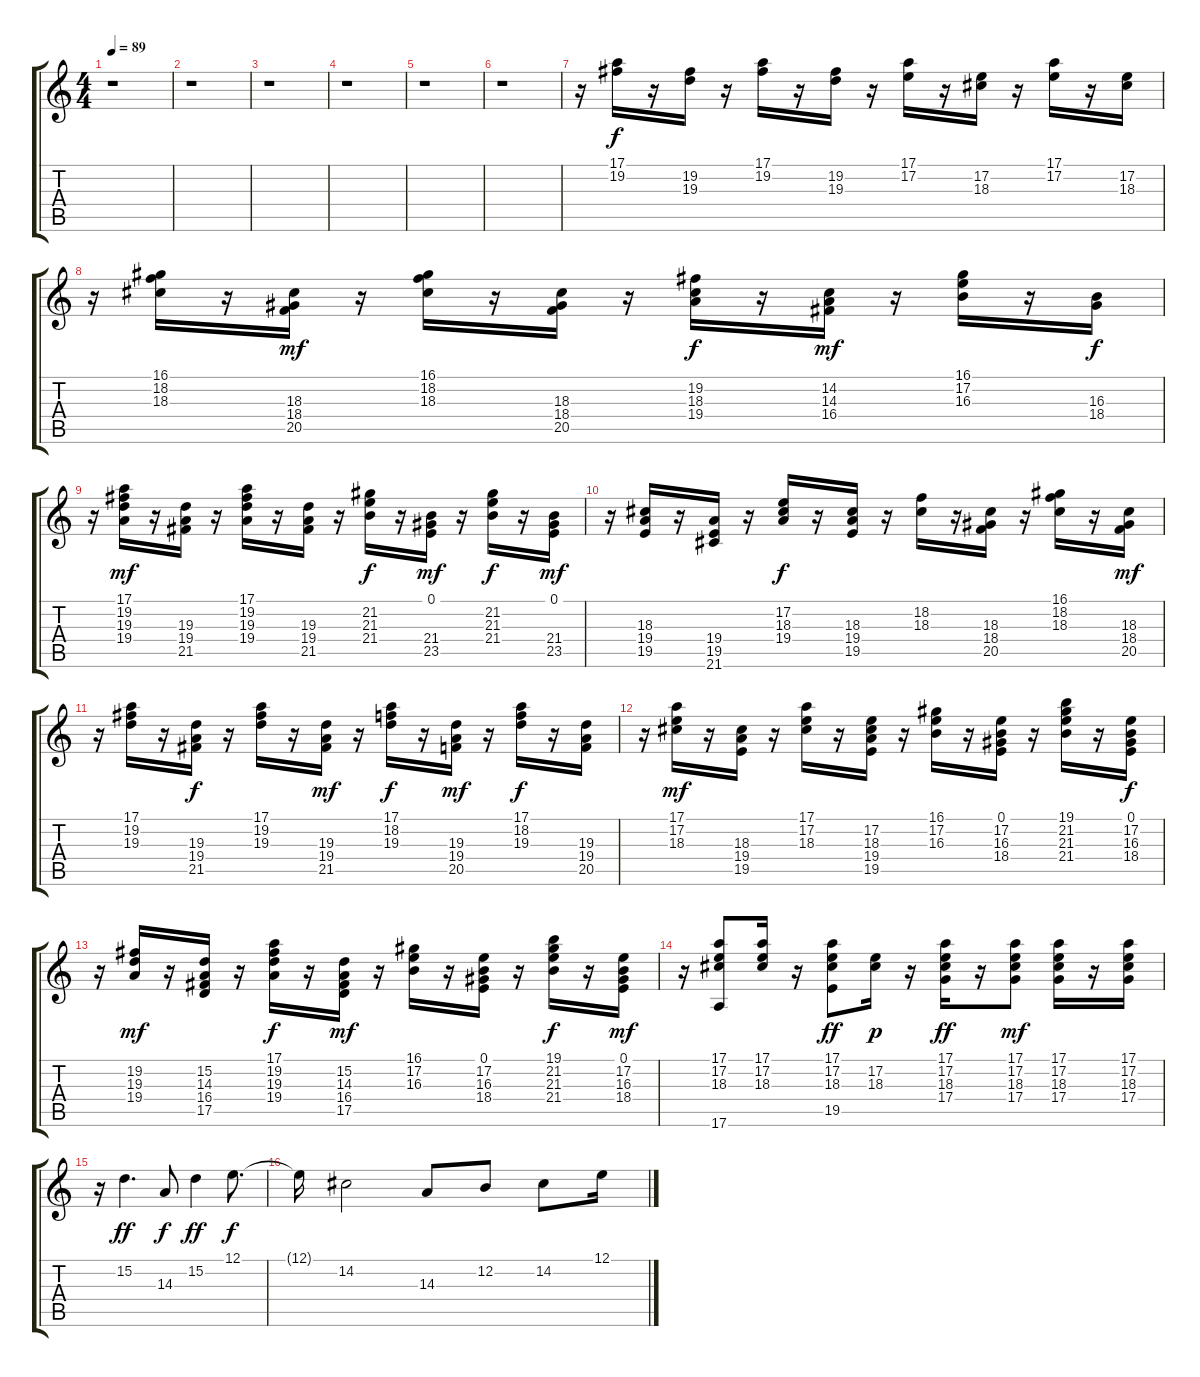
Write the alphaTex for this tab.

\track "" {instrument stringensemble1}
\staff {score tabs}
\tuning (E4 B3 G3 D3 A2 E2) {hide}
\ts (4 4)
\tempo 89
\clef g2
\ks c
r.1{dy f} |
r.1 |
r.1 |
r.1 |
r.1 |
r.1 |
r.16 (17.1 19.2).16 r.16 (19.2 19.3).16 r.16 (17.1 19.2).16 r.16 (19.2 19.3).16 r.16 (17.1 17.2).16 r.16 (17.2 18.3).16 r.16 (17.1 17.2).16 r.16 (17.2 18.3).16 |
r.16 (16.1 18.2 18.3).16 r.16 (18.3 18.4 20.5).16{dy mf} r.16 (16.1 18.2 18.3).16 r.16 (18.3 18.4 20.5).16 r.16 (19.2 18.3 19.4).16{dy f} r.16 (14.2 14.3 16.4).16{dy mf} r.16 (16.1 17.2 16.3).16 r.16 (16.3 18.4).16{dy f} |
r.16 (17.1 19.2 19.3 19.4).16{dy mf} r.16 (19.3 19.4 21.5).16 r.16 (17.1 19.2 19.3 19.4).16 r.16 (19.3 19.4 21.5).16 r.16 (21.2 21.3 21.4).16{dy f} r.16 (0.1 21.4 23.5).16{dy mf} r.16 (21.2 21.3 21.4).16{dy f} r.16 (0.1 21.4 23.5).16{dy mf} |
r.16 (18.3 19.4 19.5).16 r.16 (19.4 19.5 21.6).16 r.16 (17.2 18.3 19.4).16{dy f} r.16 (18.3 19.4 19.5).16 r.16 (18.2 18.3).16 r.16 (18.3 18.4 20.5).16 r.16 (16.1 18.2 18.3).16 r.16 (18.3 18.4 20.5).16{dy mf} |
r.16 (17.1 19.2 19.3).16 r.16 (19.3 19.4 21.5).16{dy f} r.16 (17.1 19.2 19.3).16 r.16 (19.3 19.4 21.5).16{dy mf} r.16 (17.1 18.2 19.3).16{dy f} r.16 (19.3 19.4 20.5).16{dy mf} r.16 (17.1 18.2 19.3).16{dy f} r.16 (19.3 19.4 20.5).16 |
r.16 (17.1 17.2 18.3).16{dy mf} r.16 (18.3 19.4 19.5).16 r.16 (17.1 17.2 18.3).16 r.16 (17.2 18.3 19.4 19.5).16 r.16 (16.1 17.2 16.3).16 r.16 (0.1 17.2 16.3 18.4).16 r.16 (19.1 21.2 21.3 21.4).16 r.16 (0.1 17.2 16.3 18.4).16{dy f} |
r.16 (19.2 19.3 19.4).16{dy mf} r.16 (15.2 14.3 16.4 17.5).16 r.16 (17.1 19.2 19.3 19.4).16{dy f} r.16 (15.2 14.3 16.4 17.5).16{dy mf} r.16 (16.1 17.2 16.3).16 r.16 (0.1 17.2 16.3 18.4).16 r.16 (19.1 21.2 21.3 21.4).16{dy f} r.16 (0.1 17.2 16.3 18.4).16{dy mf} |
r.16 (17.1 17.2 18.3 17.6).8 (17.1 17.2 18.3).16 r.16 (17.1 17.2 18.3 19.5).8{dy ff} (17.2 18.3).16{dy p} r.16 (17.1 17.2 18.3 17.4).16{dy ff} r.16 (17.1 17.2 18.3 17.4).8{dy mf} (17.1 17.2 18.3 17.4).16 r.16 (17.1 17.2 18.3 17.4).16 |
r.16 15.2.4{d dy ff} 14.3.8{dy f} 15.2.4{dy ff} 12.1.8{d dy f} |
12.1{t}.16 14.2.2 14.3.8 12.2.8 14.2.8 12.1.16
